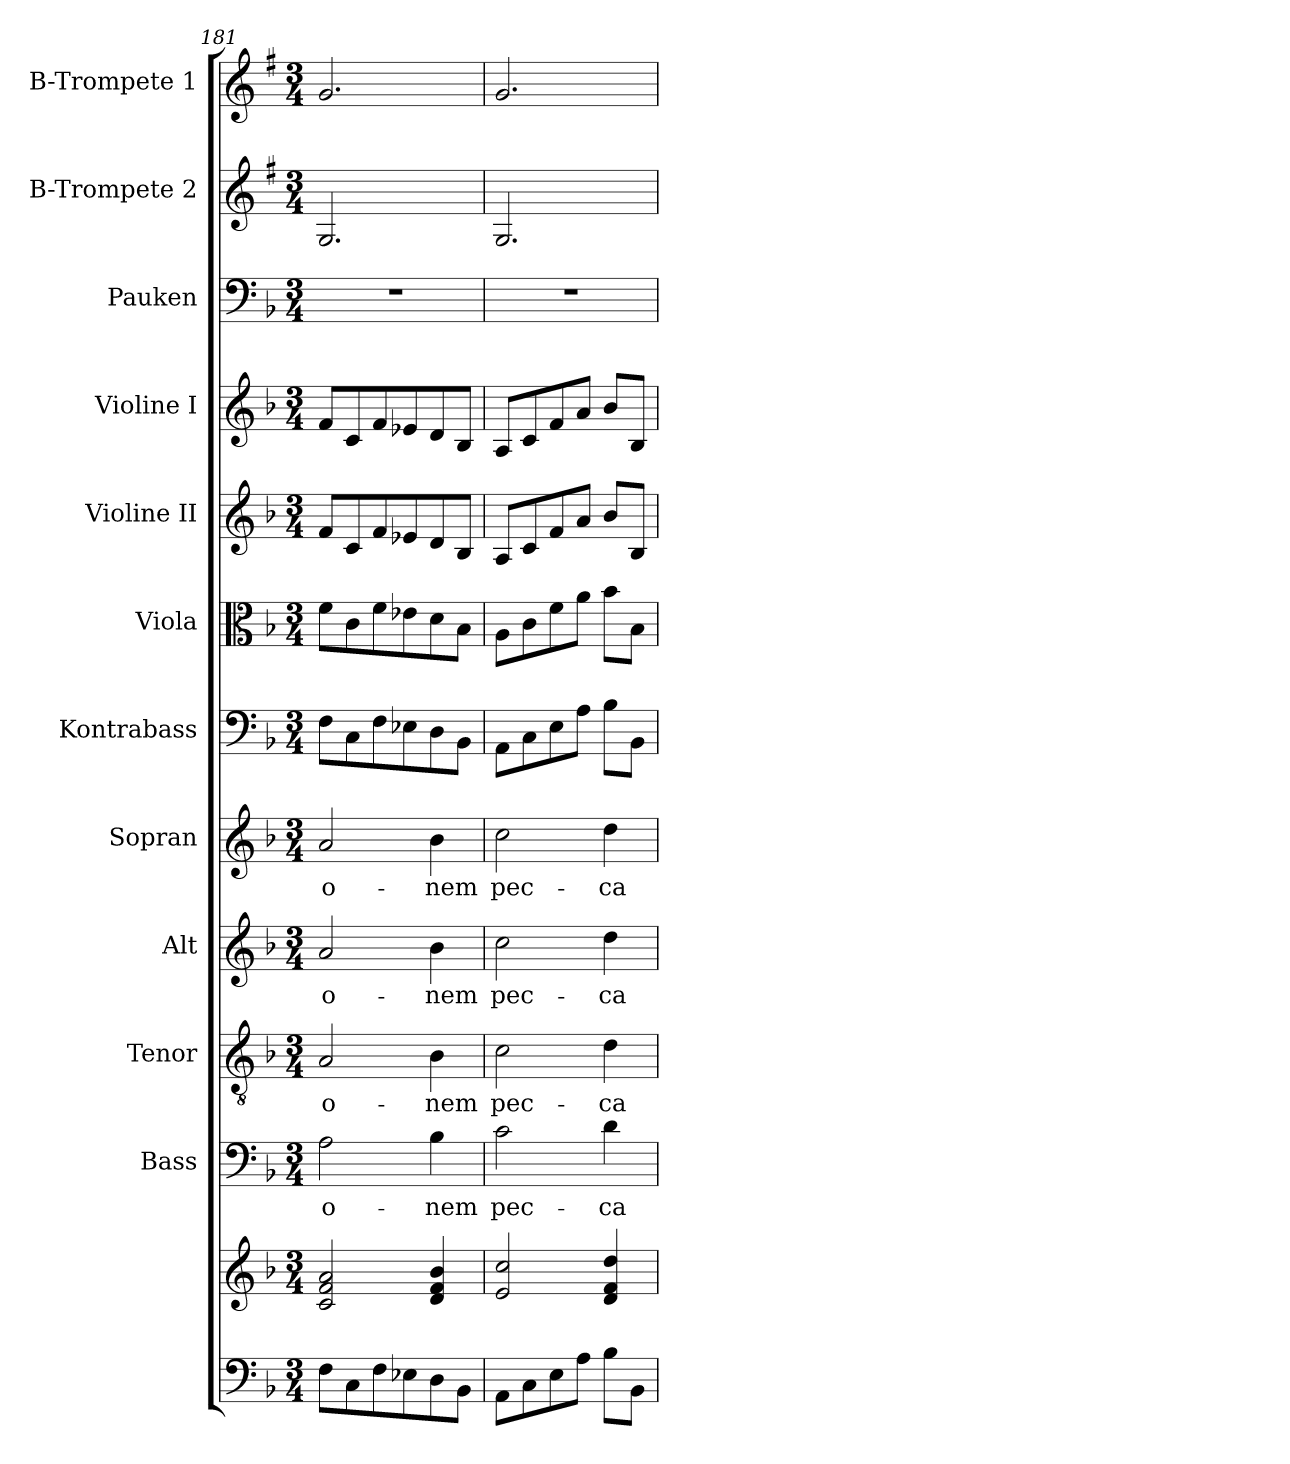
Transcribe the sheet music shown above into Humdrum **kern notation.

**kern	**kern	**kern	**text	**kern	**text	**kern	**text	**kern	**text	**kern	**kern	**kern	**kern	**kern	**kern	**kern
*part12	*part12	*part11	*part11	*part10	*part10	*part9	*part9	*part8	*part8	*part7	*part6	*part5	*part4	*part3	*part2	*part1
*staff13	*staff12	*staff11	*staff11	*staff10	*staff10	*staff9	*staff9	*staff8	*staff8	*staff7	*staff6	*staff5	*staff4	*staff3	*staff2	*staff1
*	*	*I"Bass	*	*I"Tenor	*	*I"Alt	*	*I"Sopran	*	*I"Kontrabass	*I"Viola	*I"Violine II	*I"Violine I	*I"Pauken	*I"B-Trompete 2	*I"B-Trompete 1
*	*	*I'B.	*	*I'T.	*	*I'A.	*	*I'S.	*	*I'Kb.	*I'Vla.	*I'Vl. II	*I'Vl. I	*I'Pk.	*I'B Trp. 2	*I'B Trp. 1
*clefF4	*clefG2	*clefF4	*	*clefGv2	*	*clefG2	*	*clefG2	*	*clefF4	*clefC3	*clefG2	*clefG2	*clefF4	*clefG2	*clefG2
*	*	*	*	*	*	*	*	*	*	*ITrd7c12	*	*	*	*	*ITrd1c2	*ITrd1c2
*k[b-]	*k[b-]	*k[b-]	*	*k[b-]	*	*k[b-]	*	*k[b-]	*	*k[b-]	*k[b-]	*k[b-]	*k[b-]	*k[b-]	*k[b-]	*k[b-]
*F:	*F:	*F:	*	*F:	*	*F:	*	*F:	*	*F:	*F:	*F:	*F:	*F:	*F:	*F:
*M3/4	*M3/4	*M3/4	*	*M3/4	*	*M3/4	*	*M3/4	*	*M3/4	*M3/4	*M3/4	*M3/4	*M3/4	*M3/4	*M3/4
=181	=181	=181	=181	=181	=181	=181	=181	=181	=181	=181	=181	=181	=181	=181	=181	=181
!	!	!	!LO:LY:b	!	!LO:LY:b	!	!LO:LY:b	!	!LO:LY:b	!	!	!	!	!	!	!
8F\L	2c/ 2f/ 2a/	2A\	-o-	2A/	-o-	2a/	-o-	2a/	-o-	8FF\L	8f\L	8f/L	8f/L	2.r	2.F/	2.f/
8C\	.	.	.	.	.	.	.	.	.	8CC\	8c\	8c/	8c/	.	.	.
8F\	.	.	.	.	.	.	.	.	.	8FF\	8f\	8f/	8f/	.	.	.
8E-X\	.	.	.	.	.	.	.	.	.	8EE-X\	8e-X\	8e-X/	8e-X/	.	.	.
!	!	!	!LO:LY:b	!	!LO:LY:b	!	!LO:LY:b	!	!LO:LY:b	!	!	!	!	!	!	!
8D\	4d/ 4f/ 4b-/	4B-\	-nem	4B-\	-nem	4b-\	-nem	4b-\	-nem	8DD\	8d\	8d/	8d/	.	.	.
8BB-\J	.	.	.	.	.	.	.	.	.	8BBB-\J	8B-\J	8B-/J	8B-/J	.	.	.
=182	=182	=182	=182	=182	=182	=182	=182	=182	=182	=182	=182	=182	=182	=182	=182	=182
!	!	!	!LO:LY:b	!	!LO:LY:b	!	!LO:LY:b	!	!LO:LY:b	!	!	!	!	!	!	!
8AA\L	2e/ 2cc/	2c\	pec-	2c\	pec-	2cc\	pec-	2cc\	pec-	8AAA\L	8A\L	8A/L	8A/L	2.r	2.F/	2.f/
8C\	.	.	.	.	.	.	.	.	.	8CC\	8c\	8c/	8c/	.	.	.
8E\	.	.	.	.	.	.	.	.	.	8EE\	8f\	8f/	8f/	.	.	.
8A\J	.	.	.	.	.	.	.	.	.	8AA\J	8a\J	8a/J	8a/J	.	.	.
!	!	!	!LO:LY:b	!	!LO:LY:b	!	!LO:LY:b	!	!LO:LY:b	!	!	!	!	!	!	!
8B-\L	4d/ 4f/ 4dd/	4d\	-ca-	4d\	-ca-	4dd\	-ca-	4dd\	-ca-	8BB-\L	8b-\L	8b-/L	8b-/L	.	.	.
8BB-\J	.	.	.	.	.	.	.	.	.	8BBB-\J	8B-\J	8B-/J	8B-/J	.	.	.
=	=	=	=	=	=	=	=	=	=	=	=	=	=	=	=	=
*-	*-	*-	*-	*-	*-	*-	*-	*-	*-	*-	*-	*-	*-	*-	*-	*-
